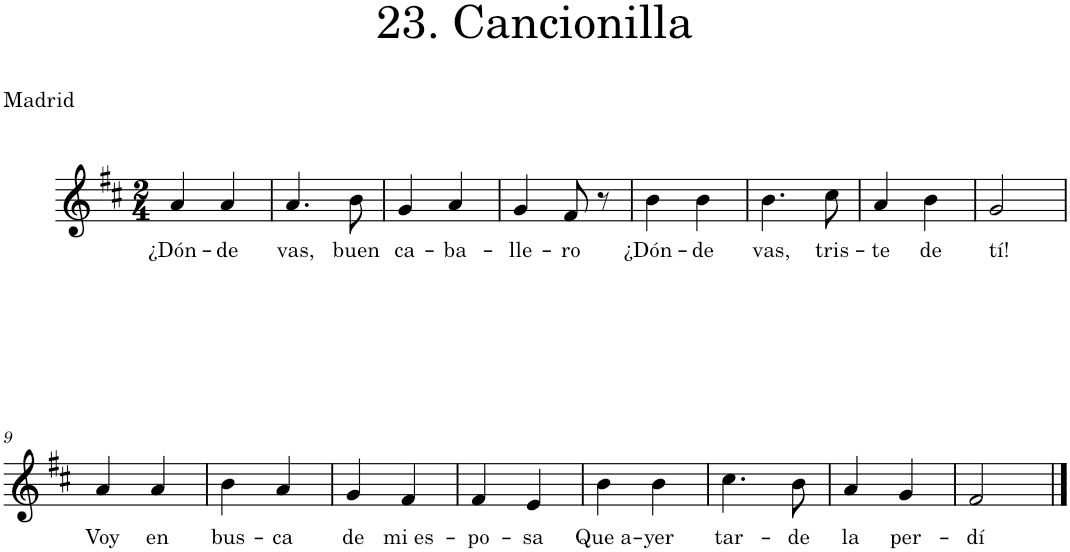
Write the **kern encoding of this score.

**kern	**text
*part1	*part1
*staff1	*staff1
*I"Piano	*
*I'Pno.	*
*clefG2	*
*k[f#c#]	*
*M2/4	*
=1	=1
!	!LO:LY:b
4a/	¿Dón-
!	!LO:LY:b
4a/	-de
=2	=2
!	!LO:LY:b
4.a/	vas,
!	!LO:LY:b
8b\	buen
=3	=3
!	!LO:LY:b
4g/	ca-
!	!LO:LY:b
4a/	-ba-
=4	=4
!	!LO:LY:b
4g/	-lle-
!	!LO:LY:b
8f#/	-ro
8r	.
=5	=5
!	!LO:LY:b
4b\	¿Dón-
!	!LO:LY:b
4b\	-de
=6	=6
!	!LO:LY:b
4.b\	vas,
!	!LO:LY:b
8cc#\	tris-
=7	=7
!	!LO:LY:b
4a/	-te
!	!LO:LY:b
4b\	de
=8	=8
!	!LO:LY:b
2g/	tí!
!!LO:LB:g=z
=9	=9
!	!LO:LY:b
4a/	Voy
!	!LO:LY:b
4a/	en
=10	=10
!	!LO:LY:b
4b\	bus-
!	!LO:LY:b
4a/	-ca
=11	=11
!	!LO:LY:b
4g/	de
!	!LO:LY:b
4f#/	mi es-
=12	=12
!	!LO:LY:b
4f#/	-po-
!	!LO:LY:b
4e/	-sa
=13	=13
!	!LO:LY:b
4b\	Que a-
!	!LO:LY:b
4b\	-yer
=14	=14
!	!LO:LY:b
4.cc#\	tar-
!	!LO:LY:b
8b\	-de
=15	=15
!	!LO:LY:b
4a/	la
!	!LO:LY:b
4g/	per-
=16	=16
!	!LO:LY:b
2f#/	-dí
==	==
*-	*-
